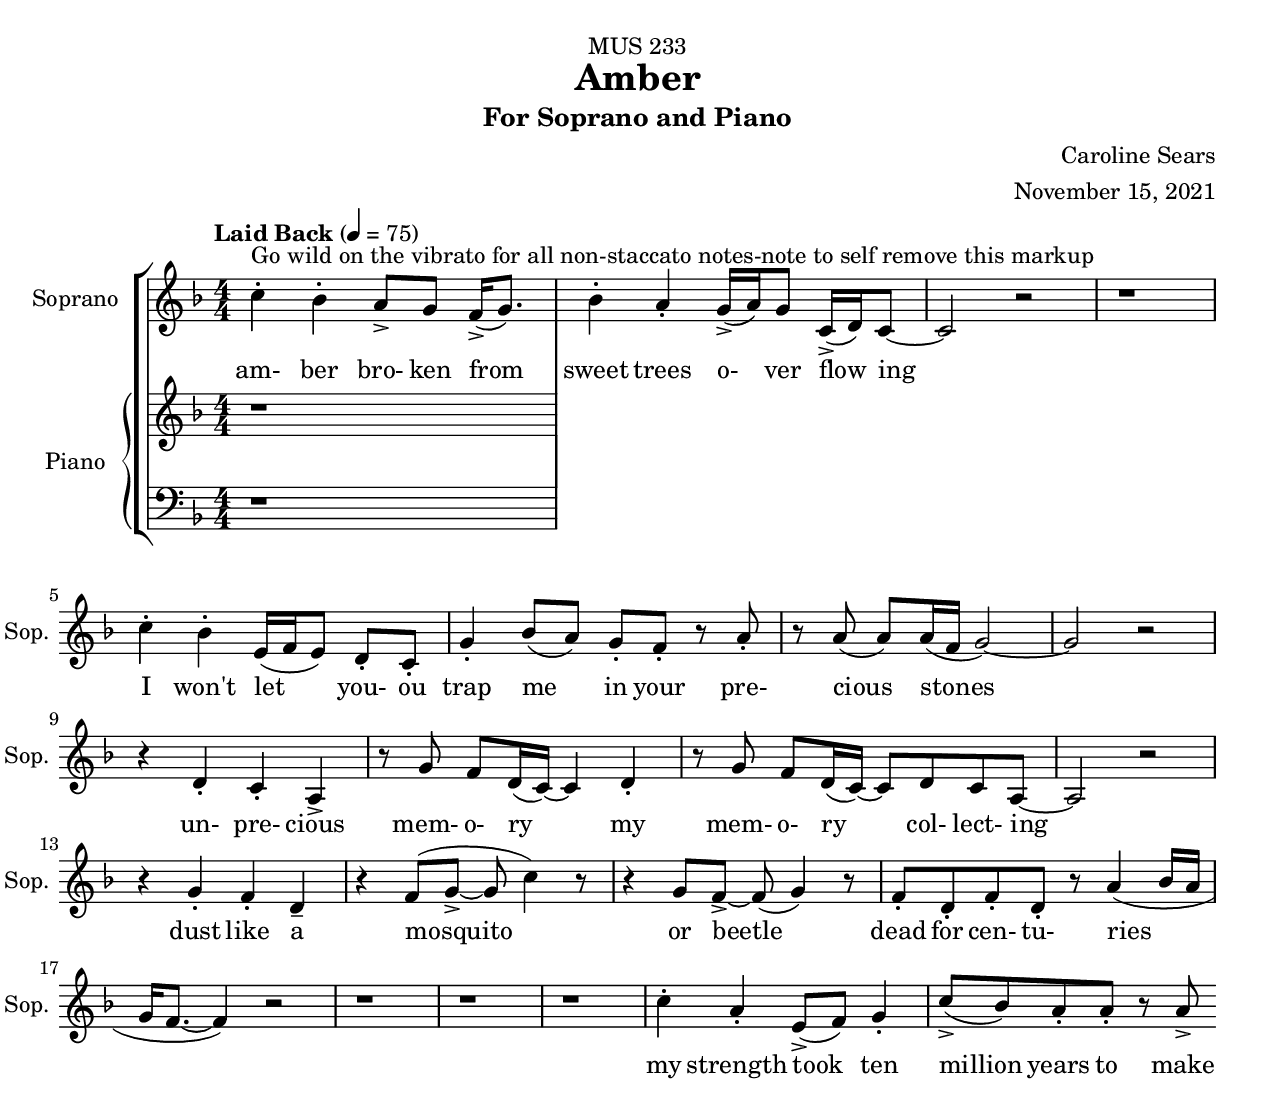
%%%%%%%%%%%%%%%%%%%% Header + Paper Dimensions %%%%%%%%%%%%%%%%%%%%
\header {
  title = "Amber"
    subtitle = "For Soprano and Piano"
    dedication = "MUS 233"
    composer = "Caroline Sears"
    arranger = "November 15, 2021"
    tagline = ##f

}
\paper {
  #(set-paper-size "ansi a")
  #(define top-margin (* 0.75 in))
}

%%%%%%%%%%%%%%%%%%%% Musical/Lyrical Content %%%%%%%%%%%%%%%%%%%%%%%%%%

%%%%% VOICE PART %%%%%%%%%%%
theNotes = \relative c'' {
    \set Staff.midiInstrument = "flute"
    \key f \major % C mixolydian
    \numericTimeSignature \time 4/4
    \tempo "Laid Back" 4 = 75 

    %%Intro %%

    %% Verse 1 %%
    c4\staccato^\markup{"Go wild on the vibrato for all non-staccato notes-note to self remove this markup"} bes4\staccato  a8\accent g8 f16\accent (g8.) | bes4\staccato  a\staccato g16\accent (a16) g8 c,16\accent (d16) c8~ |
    c2 r2 | r1 | c'4\staccato bes4\staccato  e,16 (f16 e8)  d8\staccato c8\staccato | g'4\staccato bes8 (a) g8\staccato f8\staccato r8 a8\staccato |
    r8 a8 (a) a16 (f16 g2)~ | g2 r2 |
    r4 d4\staccato c4\staccato a\accent |r8 g'8 f d16 (c16)~c4 d4\staccato | r8 g8 f d16 (c16)~c8 d8 c8 a~ |a2 r2 |
    r4 g'4\staccato f4\staccato d4\tenuto | r4 f8 (g8\accent~g8 c4) r8 | r4 g8 f8\accent~f8 (g4) r8 | f8\staccato d\staccato f\staccato d\staccato r8 a'4(bes16  a16 | 
    g f8.~f4) r2 | r1 |r1| r1 |
    c'4\staccato a\staccato e8\accent (f8) g4\staccato | c8\accent (bes) a8\staccato a8\staccato r8 a\accent


    %% Verse 2 %%

    %% Breakdown %%

    %% Verse 3? %%

    %% End %%
    
  }

theWords =  \lyricmode {

      %% Verse 1%%%
      am- ber bro- ken from
      sweet trees o- ver flow ing
      I won't let you- _ou  trap me
      in your pre- cious stones_
      un- pre- cious mem- o- ry my
      mem- o- ry col- lect- ing
      dust like a mosquito or beetle
      dead for cen- tu- ries
      my strength took ten million
      years to make 


  }

%%%%%% PIANO PART %%%%%%%%%%
righthand =\relative c' {
    \set Staff.midiInstrument = "piano"
    \key f \major
    \numericTimeSignature \time 4/4
    r1
  }

lefthand = \relative c' {
    \set Staff.midiInstrument = "piano"
    \key f \major
    \numericTimeSignature \time 4/4
    \clef "bass"
    r1
  }

%%%%%%%%%%%%%%%%%%%%%%% Score Setup %%%%%%%%%%%%%%%%%%%%%%%%%%%%%%%%%%%
\score {
\new StaffGroup <<
  \new Staff \with {instrumentName = "Soprano" 
    shortInstrumentName = #"Sop. "}
  \new Voice = vocals \theNotes
  \new Lyrics \lyricsto vocals \theWords
  

  \new PianoStaff \with { instrumentName = "Piano" 
    shortInstrumentName = #"Pno. "}
  <<
    \new Staff = "upper" \righthand
    \new Staff = "lower" \lefthand
  >>
>>

  \layout {}
  \midi {}
}